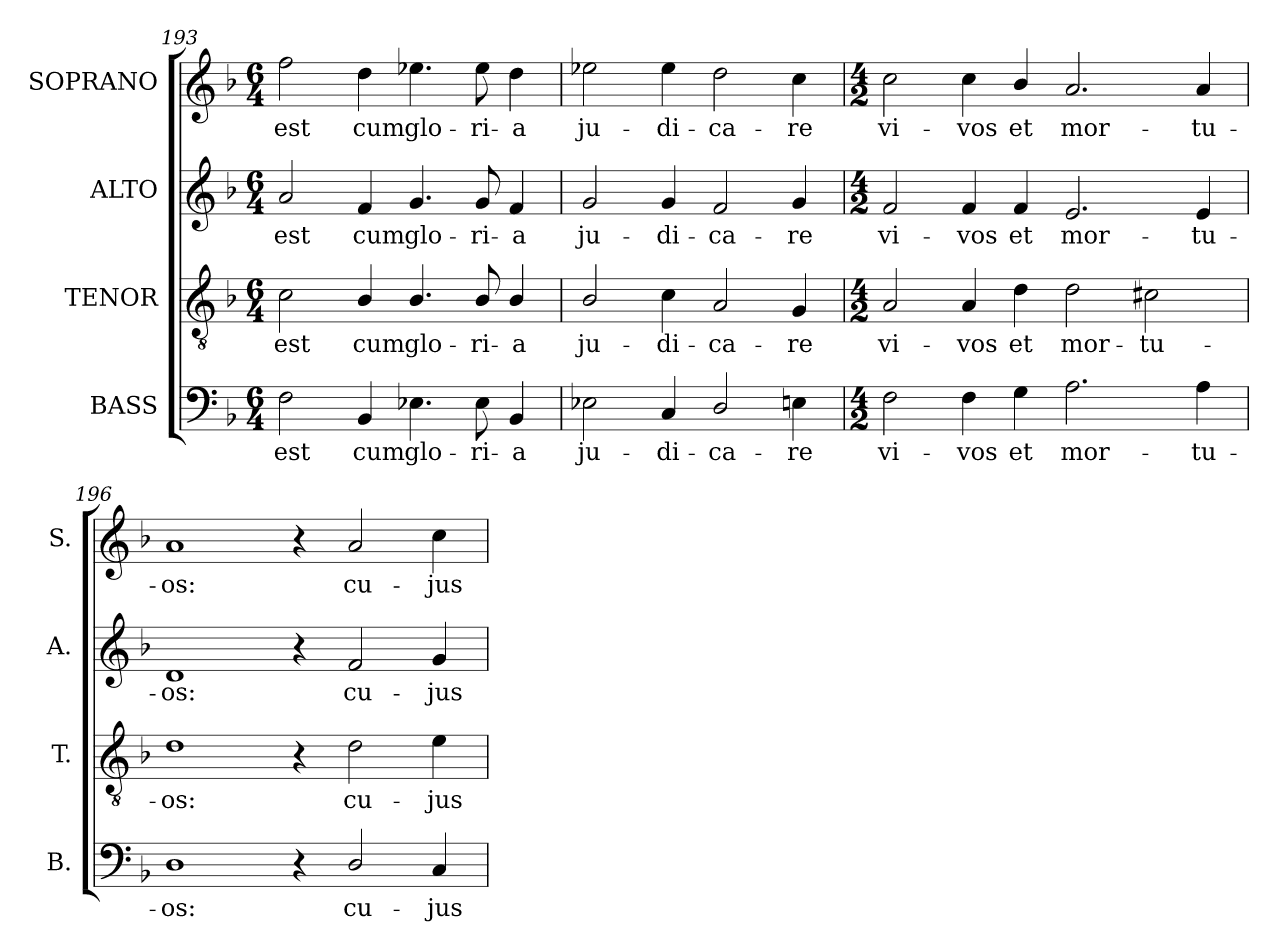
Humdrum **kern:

**kern	**text	**kern	**text	**kern	**text	**kern	**text
*part4	*part4	*part3	*part3	*part2	*part2	*part1	*part1
*staff4	*staff4	*staff3	*staff3	*staff2	*staff2	*staff1	*staff1
*I"BASS	*	*I"TENOR	*	*I"ALTO	*	*I"SOPRANO	*
*I'B.	*	*I'T.	*	*I'A.	*	*I'S.	*
*clefF4	*	*clefGv2	*	*clefG2	*	*clefG2	*
*	*	*ITrd7c12	*	*	*	*	*
*k[b-]	*	*k[b-]	*	*k[b-]	*	*k[b-]	*
*F:	*	*F:	*	*F:	*	*F:	*
*M6/4	*	*M6/4	*	*M6/4	*	*M6/4	*
=193	=193	=193	=193	=193	=193	=193	=193
!	!LO:LY:b:color=#000000	!	!	!	!	!	!
!	!	!	!LO:LY:b:color=#000000	!	!	!	!
!	!	!	!	!	!LO:LY:b:color=#000000	!	!
!	!	!	!	!	!	!	!LO:LY:b:color=#000000
2Fi\	est	2Ci\	est	2ai/	est	2ffi\	est
!	!LO:LY:b:color=#000000	!	!	!	!	!	!
!	!	!	!LO:LY:b:color=#000000	!	!	!	!
!	!	!	!	!	!LO:LY:b:color=#000000	!	!
!	!	!	!	!	!	!	!LO:LY:b:color=#000000
4BB-i/	cum	4BB-i/	cum	4fi/	cum	4ddi\	cum
!	!LO:LY:b:color=#000000	!	!	!	!	!	!
!	!	!	!LO:LY:b:color=#000000	!	!	!	!
!	!	!	!	!	!LO:LY:b:color=#000000	!	!
!	!	!	!	!	!	!	!LO:LY:b:color=#000000
4.E-Xi\	glo-	4.BB-i/	glo-	4.gi/	glo-	4.ee-Xi\	glo-
!	!LO:LY:b:color=#000000	!	!	!	!	!	!
!	!	!	!LO:LY:b:color=#000000	!	!	!	!
!	!	!	!	!	!LO:LY:b:color=#000000	!	!
!	!	!	!	!	!	!	!LO:LY:b:color=#000000
8E-i\	-ri-	8BB-i/	-ri-	8gi/	-ri-	8ee-i\	-ri-
!	!LO:LY:b:color=#000000	!	!	!	!	!	!
!	!	!	!LO:LY:b:color=#000000	!	!	!	!
!	!	!	!	!	!LO:LY:b:color=#000000	!	!
!	!	!	!	!	!	!	!LO:LY:b:color=#000000
4BB-i/	-a	4BB-i/	-a	4fi/	-a	4ddi\	-a
!!LO:PB:g=z
=194	=194	=194	=194	=194	=194	=194	=194
!	!LO:LY:b:color=#000000	!	!	!	!	!	!
!	!	!	!LO:LY:b:color=#000000	!	!	!	!
!	!	!	!	!	!LO:LY:b:color=#000000	!	!
!	!	!	!	!	!	!	!LO:LY:b:color=#000000
2E-Xi\	ju-	2BB-i/	ju-	2gi/	ju-	2ee-Xi\	ju-
!	!LO:LY:b:color=#000000	!	!	!	!	!	!
!	!	!	!LO:LY:b:color=#000000	!	!	!	!
!	!	!	!	!	!LO:LY:b:color=#000000	!	!
!	!	!	!	!	!	!	!LO:LY:b:color=#000000
4Ci/	-di-	4Ci\	-di-	4gi/	-di-	4ee-i\	-di-
!	!LO:LY:b:color=#000000	!	!	!	!	!	!
!	!	!	!LO:LY:b:color=#000000	!	!	!	!
!	!	!	!	!	!LO:LY:b:color=#000000	!	!
!	!	!	!	!	!	!	!LO:LY:b:color=#000000
2Di/	-ca-	2AAi/	-ca-	2fi/	-ca-	2ddi\	-ca-
!	!LO:LY:b:color=#000000	!	!	!	!	!	!
!	!	!	!LO:LY:b:color=#000000	!	!	!	!
!	!	!	!	!	!LO:LY:b:color=#000000	!	!
!	!	!	!	!	!	!	!LO:LY:b:color=#000000
4Eni\	-re	4GGi/	-re	4gi/	-re	4cci\	-re
=195	=195	=195	=195	=195	=195	=195	=195
*M4/2	*	*M4/2	*	*M4/2	*	*M4/2	*
!	!LO:LY:b:color=#000000	!	!	!	!	!	!
!	!	!	!LO:LY:b:color=#000000	!	!	!	!
!	!	!	!	!	!LO:LY:b:color=#000000	!	!
!	!	!	!	!	!	!	!LO:LY:b:color=#000000
2Fi\	vi-	2AAi/	vi-	2fi/	vi-	2cci\	vi-
!	!LO:LY:b:color=#000000	!	!	!	!	!	!
!	!	!	!LO:LY:b:color=#000000	!	!	!	!
!	!	!	!	!	!LO:LY:b:color=#000000	!	!
!	!	!	!	!	!	!	!LO:LY:b:color=#000000
4Fi\	-vos	4AAi/	-vos	4fi/	-vos	4cci\	-vos
!	!LO:LY:b:color=#000000	!	!	!	!	!	!
!	!	!	!LO:LY:b:color=#000000	!	!	!	!
!	!	!	!	!	!LO:LY:b:color=#000000	!	!
!	!	!	!	!	!	!	!LO:LY:b:color=#000000
4Gi\	et	4Di\	et	4fi/	et	4b-i/	et
!	!LO:LY:b:color=#000000	!	!	!	!	!	!
!	!	!	!LO:LY:b:color=#000000	!	!	!	!
!	!	!	!	!	!LO:LY:b:color=#000000	!	!
!	!	!	!	!	!	!	!LO:LY:b:color=#000000
2.Ai\	mor-	2Di\	mor-	2.ei/	mor-	2.ai/	mor-
!	!	!	!LO:LY:b:color=#000000	!	!	!	!
.	.	2C#Xi\	-tu-	.	.	.	.
!	!LO:LY:b:color=#000000	!	!	!	!	!	!
!	!	!	!	!	!LO:LY:b:color=#000000	!	!
!	!	!	!	!	!	!	!LO:LY:b:color=#000000
4Ai\	-tu-	.	.	4ei/	-tu-	4ai/	-tu-
=196	=196	=196	=196	=196	=196	=196	=196
!	!LO:LY:b:color=#000000	!	!	!	!	!	!
!	!	!	!LO:LY:b:color=#000000	!	!	!	!
!	!	!	!	!	!LO:LY:b:color=#000000	!	!
!	!	!	!	!	!	!	!LO:LY:b:color=#000000
1Di	-os:	1Di	-os:	1di	-os:	1ai	-os:
4r	.	4r	.	4r	.	4r	.
!	!LO:LY:b:color=#000000	!	!	!	!	!	!
!	!	!	!LO:LY:b:color=#000000	!	!	!	!
!	!	!	!	!	!LO:LY:b:color=#000000	!	!
!	!	!	!	!	!	!	!LO:LY:b:color=#000000
2Di/	cu-	2Di\	cu-	2fi/	cu-	2ai/	cu-
!	!LO:LY:b:color=#000000	!	!	!	!	!	!
!	!	!	!LO:LY:b:color=#000000	!	!	!	!
!	!	!	!	!	!LO:LY:b:color=#000000	!	!
!	!	!	!	!	!	!	!LO:LY:b:color=#000000
4Ci/	-jus	4Ei\	-jus	4gi/	-jus	4cci\	-jus
=	=	=	=	=	=	=	=
*-	*-	*-	*-	*-	*-	*-	*-
